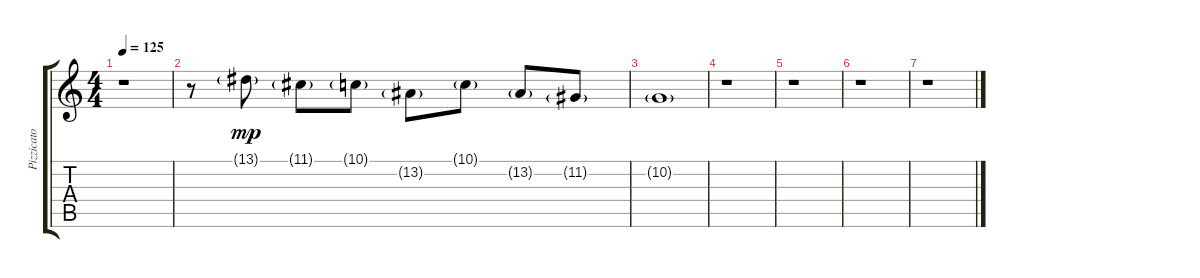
\track ("Pizzicato" "Pizzicato") {instrument pizzicatostrings}
\staff {score tabs}
\tuning (D4 A3 F3 C3 G2 D2) {hide}
\ts (4 4)
\tempo 125
\clef g2
\ks c
r.1{dy mf} |
r.8{instrument orchestralharp} 13.1{g}.8{dy mp} 11.1{g}.8 10.1{g}.8 13.2{g}.8 10.1{g}.8 13.2{g}.8 11.2{g}.8 |
10.2{g}.1 |
r.1 |
r.1 |
r.1 |
r.1
